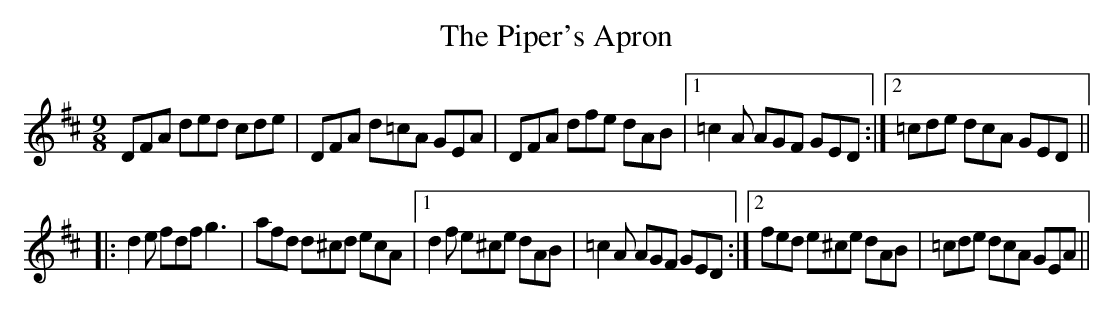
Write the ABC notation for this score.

X:1
T:Piper's Apron, The
M:9/8
K:D
DFA ded cde|DFA d=cA GEA|DFA dfe dAB|1 =c2A AGF GED:|2 =cde dcA GED||
|:d2e fdf g3|afd d^cd ecA|1 d2f e^ce dAB|=c2A AGF GED:|2 fed e^ce dAB|=cde dcA GEA||
